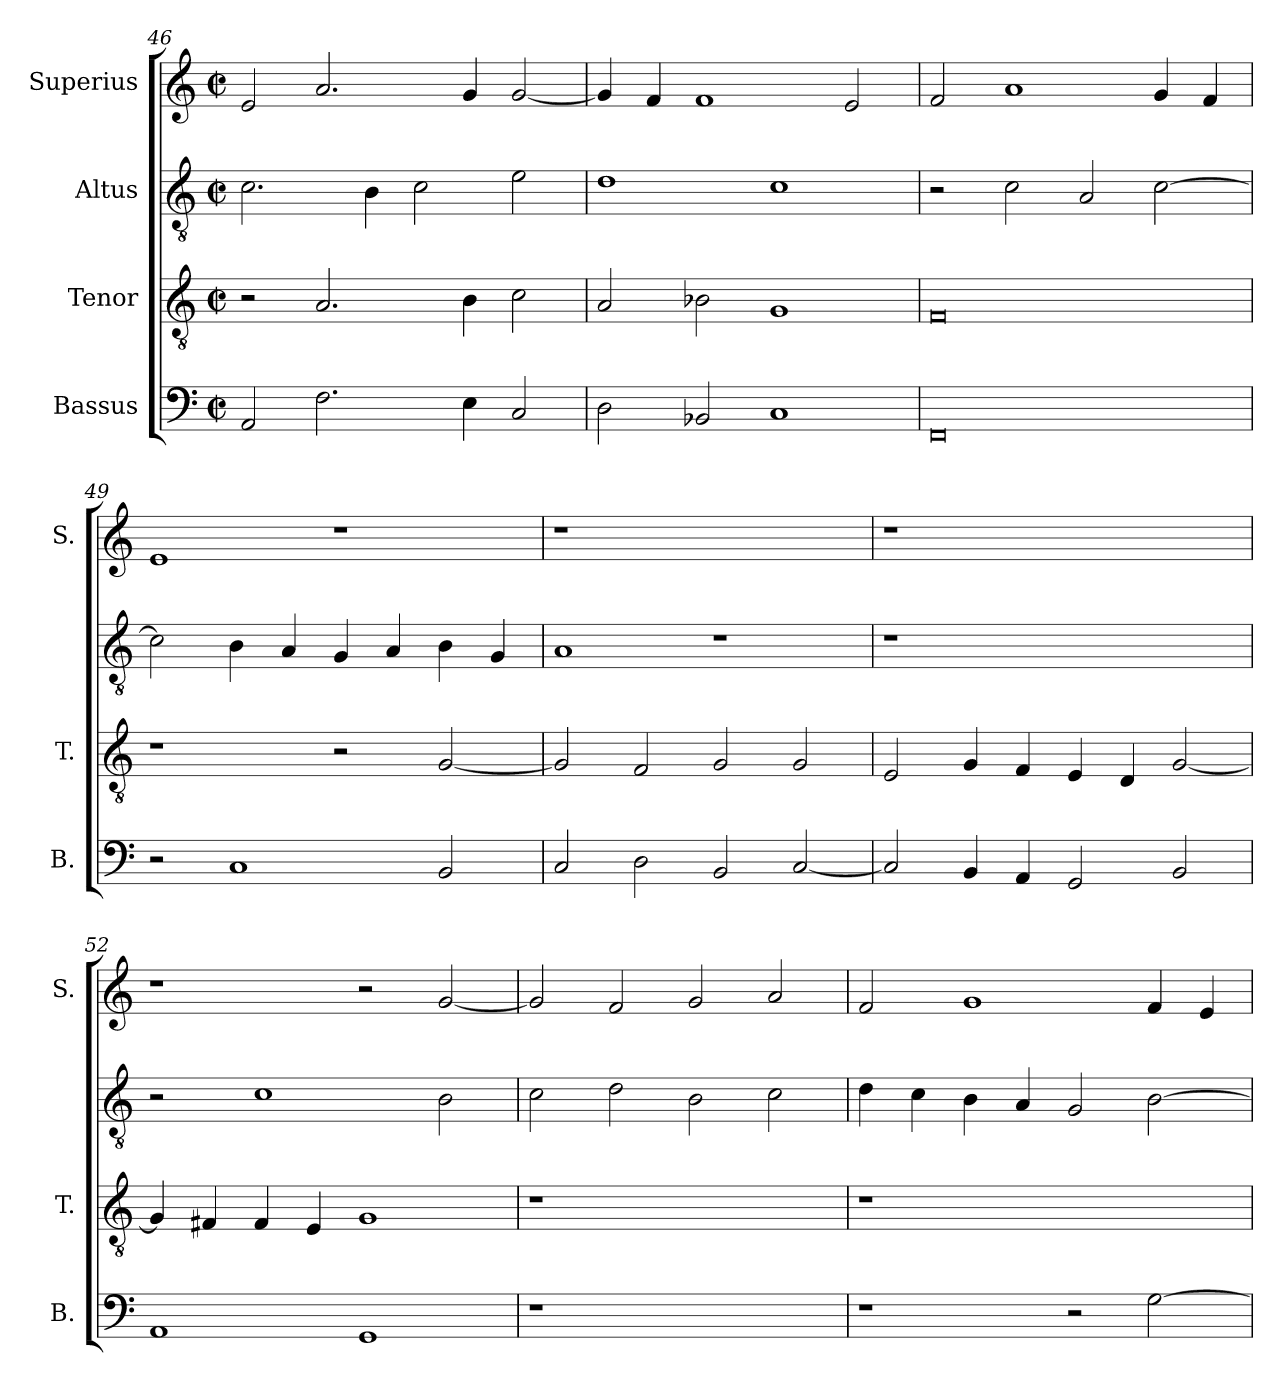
**kern	**kern	**kern	**kern
*part4	*part3	*part2	*part1
*staff4	*staff3	*staff2	*staff1
*I"Bassus	*I"Tenor	*I"Altus	*I"Superius
*I'B.	*I'T.	*	*I'S.
!!LO:LB:g=z
*clefF4	*clefGv2	*clefGv2	*clefG2
*	*ITrd7c12	*ITrd7c12	*
*k[]	*k[]	*k[]	*k[]
*C:	*C:	*C:	*C:
*M2/2	*M2/2	*M2/2	*M2/2
*met(c|)	*met(c|)	*met(c|)	*met(c|)
=46	=46	=46	=46
2AAi/	2r	2.Ci\	2ei/
2.Fi\	2.AAi/	.	2.ai/
.	.	4BBi\	.
.	.	2Ci\	.
4Ei\	4BBi\	.	4gi/
2Ci/	2Ci\	2Ei\	[<2gi/
=47	=47	=47	=47
2Di\	2AAi/	1Di	4gi/]
.	.	.	4fi/
2BB-Xi/	2BB-Xi\	.	1fi
1Ci	1GGi	1Ci	.
.	.	.	2ei/
=48	=48	=48	=48
0FFi	0FFi	2r	2fi/
.	.	2Ci\	1ai
.	.	2AAi/	.
.	.	[>2Ci\	4gi/
.	.	.	4fi/
=49	=49	=49	=49
2r	1r	2Ci\]	1ei
1Ci	.	4BBi\	.
.	.	4AAi/	.
.	2r	4GGi/	1r
.	.	4AAi/	.
2BBi/	[<2GGi/	4BBi\	.
.	.	4GGi/	.
=50	=50	=50	=50
!	!	!	!LO:N:vis=1
2Ci/	2GGi/]	1AAi	1r
2Di\	2FFi/	.	.
2BBi/	2GGi/	1r	1ryy
[<2Ci/	2GGi/	.	.
=51	=51	=51	=51
!	!	!LO:N:vis=1	!LO:N:vis=1
2Ci/]	2EEi/	1r	1r
4BBi/	4GGi/	.	.
4AAi/	4FFi/	.	.
2GGi/	4EEi/	1ryy	1ryy
.	4DDi/	.	.
2BBi/	[<2GGi/	.	.
=52	=52	=52	=52
1AAi	4GGi/]	2r	1r
.	4FF#Xi/	.	.
.	4FF#i/	1Ci	.
.	4EEi/	.	.
1GGi	1GGi	.	2r
.	.	2BBi\	[<2gi/
=53	=53	=53	=53
!LO:N:vis=1	!LO:N:vis=1	!	!
1r	1r	2Ci\	2gi/]
.	.	2Di\	2fi/
1ryy	1ryy	2BBi\	2gi/
.	.	2Ci\	2ai/
!!LO:PB:g=z
=54	=54	=54	=54
!	!LO:N:vis=1	!	!
1r	1r	4Di\	2fi/
.	.	4Ci\	.
.	.	4BBi\	1gi
.	.	4AAi/	.
2r	1ryy	2GGi/	.
[>2Gi\	.	[>2BBi\	4fi/
.	.	.	4ei/
=	=	=	=
*-	*-	*-	*-
